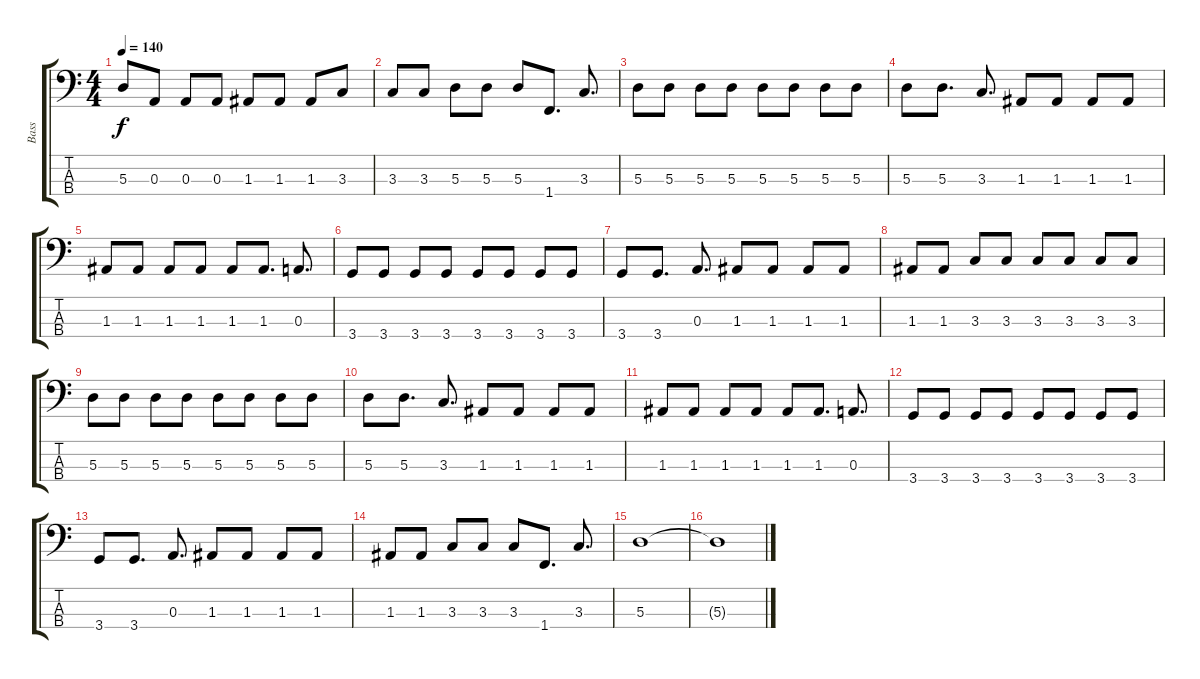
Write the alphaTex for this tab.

\track ("Bass" "Bass") {instrument electricbassfinger}
\staff {score tabs}
\tuning (G2 D2 A1 E1) {hide}
\ts (4 4)
\tempo 140
\clef f4
\ks c
5.3.8{dy f} 0.3.8 0.3.8 0.3.8 1.3.8 1.3.8 1.3.8 3.3.8 |
3.3.8 3.3.8 5.3.8 5.3.8 5.3.8 1.4.8{d} 3.3.8{d} |
5.3.8 5.3.8 5.3.8 5.3.8 5.3.8 5.3.8 5.3.8 5.3.8 |
5.3.8 5.3.8{d} 3.3.8{d} 1.3.8 1.3.8 1.3.8 1.3.8 |
1.3.8 1.3.8 1.3.8 1.3.8 1.3.8 1.3.8{d} 0.3.8{d} |
3.4.8 3.4.8 3.4.8 3.4.8 3.4.8 3.4.8 3.4.8 3.4.8 |
3.4.8 3.4.8{d} 0.3.8{d} 1.3.8 1.3.8 1.3.8 1.3.8 |
1.3.8 1.3.8 3.3.8 3.3.8 3.3.8 3.3.8 3.3.8 3.3.8 |
5.3.8 5.3.8 5.3.8 5.3.8 5.3.8 5.3.8 5.3.8 5.3.8 |
5.3.8 5.3.8{d} 3.3.8{d} 1.3.8 1.3.8 1.3.8 1.3.8 |
1.3.8 1.3.8 1.3.8 1.3.8 1.3.8 1.3.8{d} 0.3.8{d} |
3.4.8 3.4.8 3.4.8 3.4.8 3.4.8 3.4.8 3.4.8 3.4.8 |
3.4.8 3.4.8{d} 0.3.8{d} 1.3.8 1.3.8 1.3.8 1.3.8 |
1.3.8 1.3.8 3.3.8 3.3.8 3.3.8 1.4.8{d} 3.3.8{d} |
5.3.1 |
5.3{t}.1
